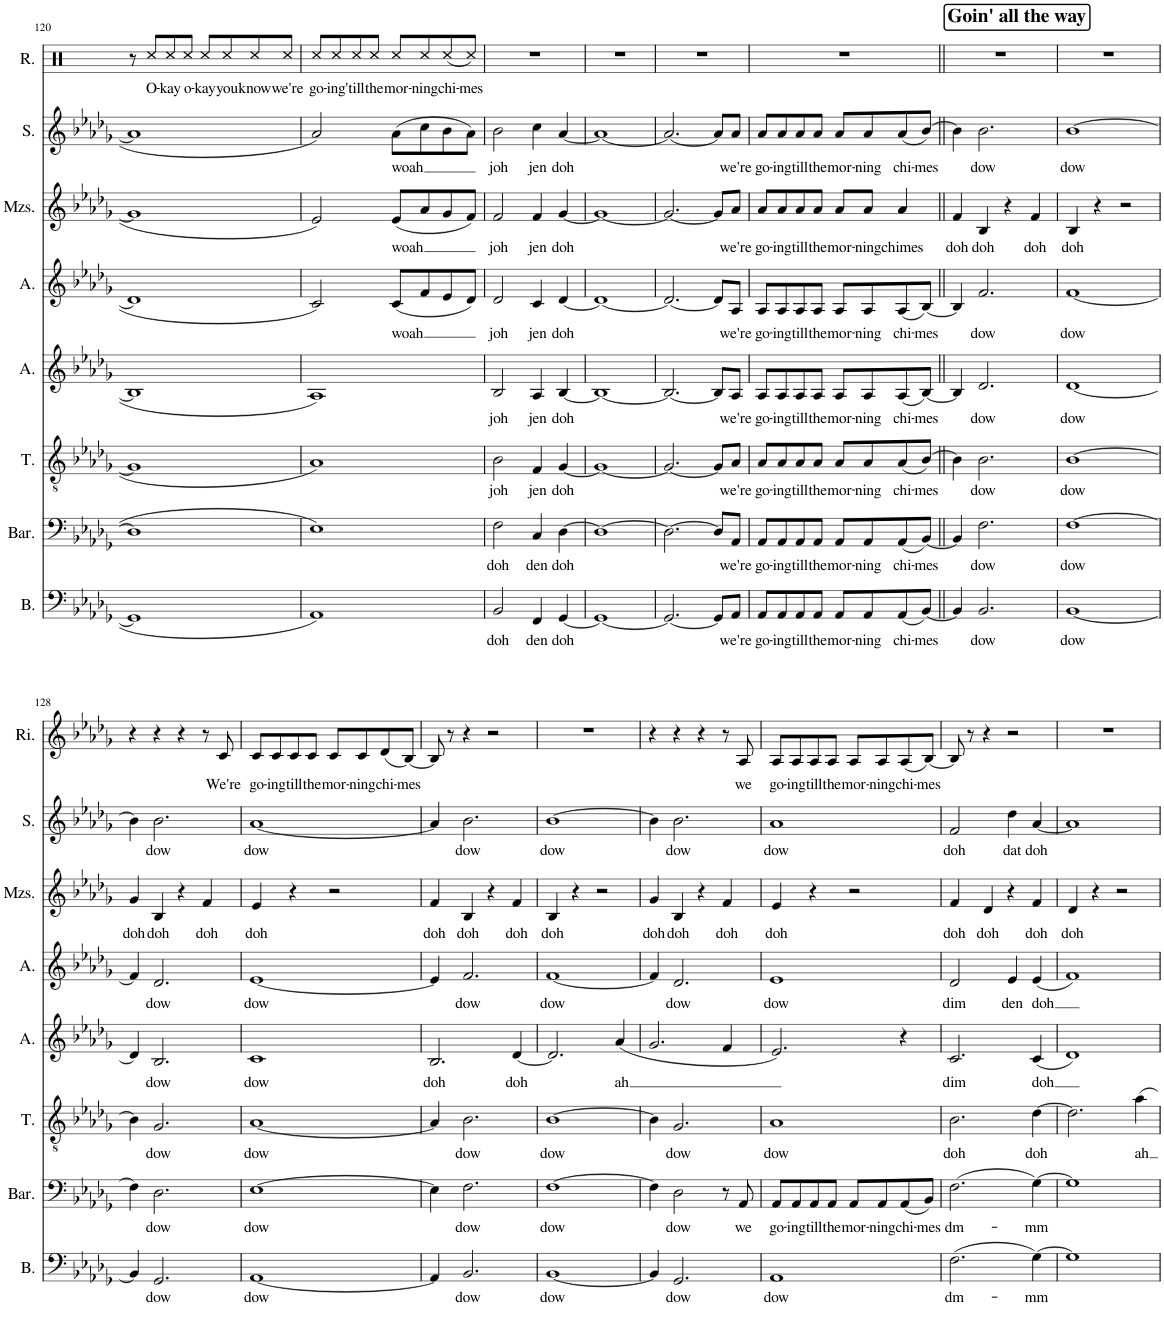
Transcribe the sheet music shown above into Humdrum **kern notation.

**kern	**text	**kern	**text	**kern	**text	**kern	**text	**kern	**text	**kern	**text	**kern	**text	**kern	**text
*part8	*part8	*part7	*part7	*part6	*part6	*part5	*part5	*part4	*part4	*part3	*part3	*part2	*part2	*part1	*part1
*staff8	*staff8	*staff7	*staff7	*staff6	*staff6	*staff5	*staff5	*staff4	*staff4	*staff3	*staff3	*staff2	*staff2	*staff1	*staff1
*I"Bass	*	*I"Baritone	*	*I"Tenor	*	*I"Alto	*	*I"Alto	*	*I"Mezzo-soprano	*	*I"Soprano	*	*I"Rihanna	*
*I'B.	*	*I'Bar.	*	*I'T.	*	*I'A.	*	*I'A.	*	*I'Mzs.	*	*I'S.	*	*I'Ri.	*
!!LO:PB:g=z
*clefF4	*	*clefF4	*	*clefGv2	*	*clefG2	*	*clefG2	*	*clefG2	*	*clefG2	*	*clefG2	*
*k[b-e-a-d-g-]	*	*k[b-e-a-d-g-]	*	*k[b-e-a-d-g-]	*	*k[b-e-a-d-g-]	*	*k[b-e-a-d-g-]	*	*k[b-e-a-d-g-]	*	*k[b-e-a-d-g-]	*	*k[b-e-a-d-g-]	*
*M4/4	*	*M4/4	*	*M4/4	*	*M4/4	*	*M4/4	*	*M4/4	*	*M4/4	*	*M4/4	*
=120	=120	=120	=120	=120	=120	=120	=120	=120	=120	=120	=120	=120	=120	=120	=120
1GG-]	.	1D-]	.	1G-]	.	1B-]	.	1d-]	.	1g-]	.	1a-]	.	1r	.
=121	=121	=121	=121	=121	=121	=121	=121	=121	=121	=121	=121	=121	=121	=121	=121
1AA-	.	1E-	.	1A-	.	1A-	.	2c/	.	2e-/	.	2a-/	.	1r	.
!	!	!	!	!	!	!	!	!	!LO:LY:b	!	!LO:LY:b	!	!LO:LY:b	!	!
.	.	.	.	.	.	.	.	(8c/L	woah	(8e-/L	woah	(8a-\L	woah	.	.
.	.	.	.	.	.	.	.	8f/	.	8a-/	.	8cc\	.	.	.
.	.	.	.	.	.	.	.	8e-/	.	8g-/	.	8b-\	.	.	.
.	.	.	.	.	.	.	.	8d-/J)	.	8f/J)	.	8a-\J)	.	.	.
=122	=122	=122	=122	=122	=122	=122	=122	=122	=122	=122	=122	=122	=122	=122	=122
!	!LO:LY:b	!	!LO:LY:b	!	!LO:LY:b	!	!LO:LY:b	!	!LO:LY:b	!	!LO:LY:b	!	!LO:LY:b	!	!
2BB-/	doh	2F\	doh	2B-\	joh	2B-/	joh	2d-/	joh	2f/	joh	2b-\	joh	1r	.
!	!LO:LY:b	!	!LO:LY:b	!	!LO:LY:b	!	!LO:LY:b	!	!LO:LY:b	!	!LO:LY:b	!	!LO:LY:b	!	!
4FF/	den	4C/	den	4F/	jen	4A-/	jen	4c/	jen	4f/	jen	4cc\	jen	.	.
!	!LO:LY:b	!	!LO:LY:b	!	!LO:LY:b	!	!LO:LY:b	!	!LO:LY:b	!	!LO:LY:b	!	!LO:LY:b	!	!
[4GG-/	doh	[4D-\	doh	[4G-/	doh	[4B-/	doh	[4d-/	doh	[4g-/	doh	[4a-/	doh	.	.
=123	=123	=123	=123	=123	=123	=123	=123	=123	=123	=123	=123	=123	=123	=123	=123
1GG-_	.	1D-_	.	1G-_	.	1B-_	.	1d-_	.	1g-_	.	1a-_	.	1r	.
=124	=124	=124	=124	=124	=124	=124	=124	=124	=124	=124	=124	=124	=124	=124	=124
2.GG-/_	.	2.D-\_	.	2.G-/_	.	2.B-/_	.	2.d-/_	.	2.g-/_	.	2.a-/_	.	1r	.
8GG-/L]	.	8D-/L]	.	8G-/L]	.	8B-/L]	.	8d-/L]	.	8g-/L]	.	8a-/L]	.	.	.
!	!LO:LY:b	!	!LO:LY:b	!	!LO:LY:b	!	!LO:LY:b	!	!LO:LY:b	!	!LO:LY:b	!	!LO:LY:b	!	!
8AA-/J	we're	8AA-/J	we're	8A-/J	we're	8A-/J	we're	8A-/J	we're	8a-/J	we're	8a-/J	we're	.	.
=125	=125	=125	=125	=125	=125	=125	=125	=125	=125	=125	=125	=125	=125	=125	=125
!	!LO:LY:b	!	!LO:LY:b	!	!LO:LY:b	!	!LO:LY:b	!	!LO:LY:b	!	!LO:LY:b	!	!LO:LY:b	!	!
8AA-/L	go-	8AA-/L	go-	8A-/L	go-	8A-/L	go-	8A-/L	go-	8a-/L	go-	8a-/L	go-	1r	.
!	!LO:LY:b	!	!LO:LY:b	!	!LO:LY:b	!	!LO:LY:b	!	!LO:LY:b	!	!LO:LY:b	!	!LO:LY:b	!	!
8AA-/	-ing	8AA-/	-ing	8A-/	-ing	8A-/	-ing	8A-/	-ing	8a-/	-ing	8a-/	-ing	.	.
!	!LO:LY:b	!	!LO:LY:b	!	!LO:LY:b	!	!LO:LY:b	!	!LO:LY:b	!	!LO:LY:b	!	!LO:LY:b	!	!
8AA-/	till	8AA-/	till	8A-/	till	8A-/	till	8A-/	till	8a-/	till	8a-/	till	.	.
!	!LO:LY:b	!	!LO:LY:b	!	!LO:LY:b	!	!LO:LY:b	!	!LO:LY:b	!	!LO:LY:b	!	!LO:LY:b	!	!
8AA-/J	the	8AA-/J	the	8A-/J	the	8A-/J	the	8A-/J	the	8a-/J	the	8a-/J	the	.	.
!	!LO:LY:b	!	!LO:LY:b	!	!LO:LY:b	!	!LO:LY:b	!	!LO:LY:b	!	!LO:LY:b	!	!LO:LY:b	!	!
8AA-/L	mor-	8AA-/L	mor-	8A-/L	mor-	8A-/L	mor-	8A-/L	mor-	8a-/L	mor-	8a-/L	mor-	.	.
!	!LO:LY:b	!	!LO:LY:b	!	!LO:LY:b	!	!LO:LY:b	!	!LO:LY:b	!	!LO:LY:b	!	!LO:LY:b	!	!
8AA-/	-ning	8AA-/	-ning	8A-/	-ning	8A-/	-ning	8A-/	-ning	8a-/J	-ning	8a-/	-ning	.	.
!	!LO:LY:b	!	!LO:LY:b	!	!LO:LY:b	!	!LO:LY:b	!	!LO:LY:b	!	!LO:LY:b	!	!LO:LY:b	!	!
(8AA-/	chi-	(8AA-/	chi-	(8A-/	chi-	(8A-/	chi-	(8A-/	chi-	4a-/	chimes	(8a-/	chi-	.	.
!	!LO:LY:b	!	!LO:LY:b	!	!LO:LY:b	!	!LO:LY:b	!	!LO:LY:b	!	!	!	!LO:LY:b	!	!
[8BB-/J)	-mes	[8BB-/J)	-mes	[8B-/J)	-mes	[8B-/J)	-mes	[8B-/J)	-mes	.	.	[8b-/J)	-mes	.	.
=126||	=126||	=126||	=126||	=126||	=126||	=126||	=126||	=126||	=126||	=126||	=126||	=126||	=126||	=126||	=126||
!	!	!	!	!	!	!	!	!	!	!	!LO:LY:b	!	!	!	!
4BB-/]	.	4BB-/]	.	4B-\]	.	4B-/]	.	4B-/]	.	4f/	doh	4b-\]	.	1r	.
!	!LO:LY:b	!	!LO:LY:b	!	!LO:LY:b	!	!LO:LY:b	!	!LO:LY:b	!	!LO:LY:b	!	!LO:LY:b	!	!
2.BB-/	dow	2.F\	dow	2.B-\	dow	2.d-/	dow	2.f/	dow	4B-/	doh	2.b-\	dow	.	.
.	.	.	.	.	.	.	.	.	.	4r	.	.	.	.	.
!	!	!	!	!	!	!	!	!	!	!	!LO:LY:b	!	!	!	!
.	.	.	.	.	.	.	.	.	.	4f/	doh	.	.	.	.
=127	=127	=127	=127	=127	=127	=127	=127	=127	=127	=127	=127	=127	=127	=127	=127
!	!LO:LY:b	!	!LO:LY:b	!	!LO:LY:b	!	!LO:LY:b	!	!LO:LY:b	!	!LO:LY:b	!	!LO:LY:b	!	!
[1BB-	dow	[1F	dow	[1B-	dow	[1d-	dow	[1f	dow	4B-/	doh	[1b-	dow	1r	.
.	.	.	.	.	.	.	.	.	.	4r	.	.	.	.	.
.	.	.	.	.	.	.	.	.	.	2r	.	.	.	.	.
!!LO:LB:g=z
=128	=128	=128	=128	=128	=128	=128	=128	=128	=128	=128	=128	=128	=128	=128	=128
!	!	!	!	!	!	!	!	!	!	!	!LO:LY:b	!	!	!	!
4BB-/]	.	4F\]	.	4B-\]	.	4d-/]	.	4f/]	.	4g-/	doh	4b-\]	.	4r	.
!	!LO:LY:b	!	!LO:LY:b	!	!LO:LY:b	!	!LO:LY:b	!	!LO:LY:b	!	!LO:LY:b	!	!LO:LY:b	!	!
2.GG-/	dow	2.D-\	dow	2.G-/	dow	2.B-/	dow	2.d-/	dow	4B-/	doh	2.b-\	dow	4r	.
.	.	.	.	.	.	.	.	.	.	4r	.	.	.	4r	.
!	!	!	!	!	!	!	!	!	!	!	!LO:LY:b	!	!	!	!
.	.	.	.	.	.	.	.	.	.	4f/	doh	.	.	8r	.
!	!	!	!	!	!	!	!	!	!	!	!	!	!	!	!LO:LY:b
.	.	.	.	.	.	.	.	.	.	.	.	.	.	8c/	We're
=129	=129	=129	=129	=129	=129	=129	=129	=129	=129	=129	=129	=129	=129	=129	=129
!	!LO:LY:b	!	!LO:LY:b	!	!LO:LY:b	!	!LO:LY:b	!	!LO:LY:b	!	!LO:LY:b	!	!LO:LY:b	!	!LO:LY:b
[1AA-	dow	[1E-	dow	[1A-	dow	1c	dow	[1e-	dow	4e-/	doh	[1a-	dow	8c/L	go-
!	!	!	!	!	!	!	!	!	!	!	!	!	!	!	!LO:LY:b
.	.	.	.	.	.	.	.	.	.	.	.	.	.	8c/	-ing
!	!	!	!	!	!	!	!	!	!	!	!	!	!	!	!LO:LY:b
.	.	.	.	.	.	.	.	.	.	4r	.	.	.	8c/	till
!	!	!	!	!	!	!	!	!	!	!	!	!	!	!	!LO:LY:b
.	.	.	.	.	.	.	.	.	.	.	.	.	.	8c/J	the
!	!	!	!	!	!	!	!	!	!	!	!	!	!	!	!LO:LY:b
.	.	.	.	.	.	.	.	.	.	2r	.	.	.	8c/L	mor-
!	!	!	!	!	!	!	!	!	!	!	!	!	!	!	!LO:LY:b
.	.	.	.	.	.	.	.	.	.	.	.	.	.	8c/	-ning
!	!	!	!	!	!	!	!	!	!	!	!	!	!	!	!LO:LY:b
.	.	.	.	.	.	.	.	.	.	.	.	.	.	(8d-/	chi-
!	!	!	!	!	!	!	!	!	!	!	!	!	!	!	!LO:LY:b
.	.	.	.	.	.	.	.	.	.	.	.	.	.	[8B-/J)	-mes
=130	=130	=130	=130	=130	=130	=130	=130	=130	=130	=130	=130	=130	=130	=130	=130
!	!	!	!	!	!	!	!LO:LY:b	!	!	!	!LO:LY:b	!	!	!	!
4AA-/]	.	4E-\]	.	4A-/]	.	2.B-/	doh	4e-/]	.	4f/	doh	4a-/]	.	8B-/]	.
.	.	.	.	.	.	.	.	.	.	.	.	.	.	8r	.
!	!LO:LY:b	!	!LO:LY:b	!	!LO:LY:b	!	!	!	!LO:LY:b	!	!LO:LY:b	!	!LO:LY:b	!	!
2.BB-/	dow	2.F\	dow	2.B-\	dow	.	.	2.f/	dow	4B-/	doh	2.b-\	dow	4r	.
.	.	.	.	.	.	.	.	.	.	4r	.	.	.	2r	.
!	!	!	!	!	!	!	!LO:LY:b	!	!	!	!LO:LY:b	!	!	!	!
.	.	.	.	.	.	[4d-/	doh	.	.	4f/	doh	.	.	.	.
=131	=131	=131	=131	=131	=131	=131	=131	=131	=131	=131	=131	=131	=131	=131	=131
!	!LO:LY:b	!	!LO:LY:b	!	!LO:LY:b	!	!	!	!LO:LY:b	!	!LO:LY:b	!	!LO:LY:b	!	!
[1BB-	dow	[1F	dow	[1B-	dow	2.d-/]	.	[1f	dow	4B-/	doh	[1b-	dow	1r	.
.	.	.	.	.	.	.	.	.	.	4r	.	.	.	.	.
.	.	.	.	.	.	.	.	.	.	2r	.	.	.	.	.
!	!	!	!	!	!	!	!LO:LY:b	!	!	!	!	!	!	!	!
.	.	.	.	.	.	(4a-/	ah	.	.	.	.	.	.	.	.
=132	=132	=132	=132	=132	=132	=132	=132	=132	=132	=132	=132	=132	=132	=132	=132
!	!	!	!	!	!	!	!	!	!	!	!LO:LY:b	!	!	!	!
4BB-/]	.	4F\]	.	4B-\]	.	2.g-/	.	4f/]	.	4g-/	doh	4b-\]	.	4r	.
!	!LO:LY:b	!	!LO:LY:b	!	!LO:LY:b	!	!	!	!LO:LY:b	!	!LO:LY:b	!	!LO:LY:b	!	!
2.GG-/	dow	2D-\	dow	2.G-/	dow	.	.	2.d-/	dow	4B-/	doh	2.b-\	dow	4r	.
.	.	.	.	.	.	.	.	.	.	4r	.	.	.	4r	.
!	!	!	!	!	!	!	!	!	!	!	!LO:LY:b	!	!	!	!
.	.	8r	.	.	.	4f/	.	.	.	4f/	doh	.	.	8r	.
!	!	!	!LO:LY:b	!	!	!	!	!	!	!	!	!	!	!	!LO:LY:b
.	.	8AA-/	we	.	.	.	.	.	.	.	.	.	.	8A-/	we
=133	=133	=133	=133	=133	=133	=133	=133	=133	=133	=133	=133	=133	=133	=133	=133
!	!LO:LY:b	!	!LO:LY:b	!	!LO:LY:b	!	!	!	!LO:LY:b	!	!LO:LY:b	!	!LO:LY:b	!	!LO:LY:b
1AA-	dow	8AA-/L	go-	1A-	dow	2.e-/)	.	1e-	dow	4e-/	doh	1a-	dow	8A-/L	go-
!	!	!	!LO:LY:b	!	!	!	!	!	!	!	!	!	!	!	!LO:LY:b
.	.	8AA-/	-ing	.	.	.	.	.	.	.	.	.	.	8A-/	-ing
!	!	!	!LO:LY:b	!	!	!	!	!	!	!	!	!	!	!	!LO:LY:b
.	.	8AA-/	till	.	.	.	.	.	.	4r	.	.	.	8A-/	till
!	!	!	!LO:LY:b	!	!	!	!	!	!	!	!	!	!	!	!LO:LY:b
.	.	8AA-/J	the	.	.	.	.	.	.	.	.	.	.	8A-/J	the
!	!	!	!LO:LY:b	!	!	!	!	!	!	!	!	!	!	!	!LO:LY:b
.	.	8AA-/L	mor-	.	.	.	.	.	.	2r	.	.	.	8A-/L	mor-
!	!	!	!LO:LY:b	!	!	!	!	!	!	!	!	!	!	!	!LO:LY:b
.	.	8AA-/	-ning	.	.	.	.	.	.	.	.	.	.	8A-/	-ning
!	!	!	!LO:LY:b	!	!	!	!	!	!	!	!	!	!	!	!LO:LY:b
.	.	(8AA-/	chi-	.	.	4r	.	.	.	.	.	.	.	(8A-/	chi-
!	!	!	!LO:LY:b	!	!	!	!	!	!	!	!	!	!	!	!LO:LY:b
.	.	8BB-/J)	-mes	.	.	.	.	.	.	.	.	.	.	[8B-/J)	-mes
=134	=134	=134	=134	=134	=134	=134	=134	=134	=134	=134	=134	=134	=134	=134	=134
!	!LO:LY:b	!	!LO:LY:b	!	!LO:LY:b	!	!LO:LY:b	!	!LO:LY:b	!	!LO:LY:b	!	!LO:LY:b	!	!
(2.F\	dm-	(2.F\	dm-	2.B-\	doh	2.c/	dim	2d-/	dim	4f/	doh	2f/	doh	8B-/]	.
.	.	.	.	.	.	.	.	.	.	.	.	.	.	8r	.
!	!	!	!	!	!	!	!	!	!	!	!LO:LY:b	!	!	!	!
.	.	.	.	.	.	.	.	.	.	4d-/	doh	.	.	4r	.
!	!	!	!	!	!	!	!	!	!LO:LY:b	!	!	!	!LO:LY:b	!	!
.	.	.	.	.	.	.	.	4e-/	den	4r	.	4dd-\	dat	2r	.
!	!LO:LY:b	!	!LO:LY:b	!	!LO:LY:b	!	!LO:LY:b	!	!LO:LY:b	!	!LO:LY:b	!	!LO:LY:b	!	!
[4G-\)	-mm	[4G-\)	-mm	[4d-\	doh	(4c/	doh	(4e-/	doh	4f/	doh	[4a-/	doh	.	.
=135	=135	=135	=135	=135	=135	=135	=135	=135	=135	=135	=135	=135	=135	=135	=135
!	!	!	!	!	!	!	!	!	!	!	!LO:LY:b	!	!	!	!
1G-]	.	1G-]	.	2.d-\]	.	1d-)	.	1f)	.	4d-/	doh	1a-]	.	1r	.
.	.	.	.	.	.	.	.	.	.	4r	.	.	.	.	.
.	.	.	.	.	.	.	.	.	.	2r	.	.	.	.	.
!	!	!	!	!	!LO:LY:b	!	!	!	!	!	!	!	!	!	!
.	.	.	.	4a-\	ah	.	.	.	.	.	.	.	.	.	.
=	=	=	=	=	=	=	=	=	=	=	=	=	=	=	=
*-	*-	*-	*-	*-	*-	*-	*-	*-	*-	*-	*-	*-	*-	*-	*-
